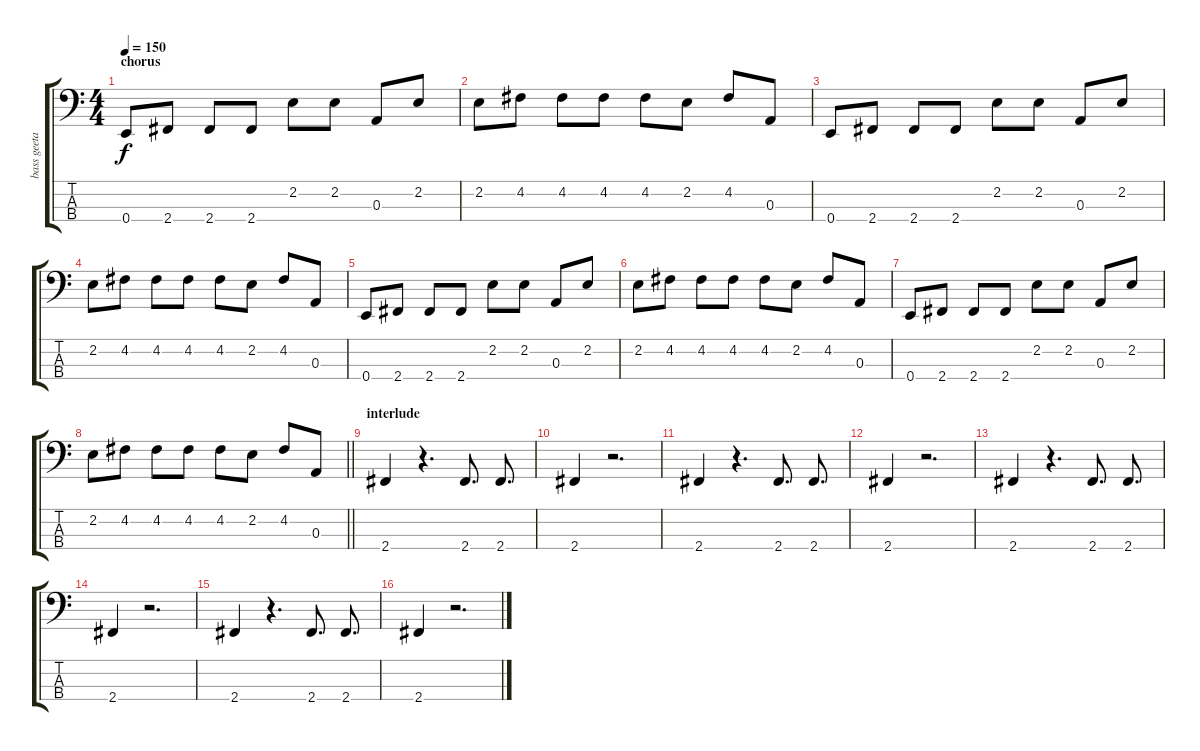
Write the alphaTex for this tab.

\track ("bass geetar" "bass geeta") {instrument electricbasspick}
\staff {score tabs}
\tuning (G2 D2 A1 E1) {hide}
\ts (4 4)
\section ("" "chorus")
\tempo 150
\clef f4
\ks c
0.4.8{dy f} 2.4.8 2.4.8 2.4.8 2.2.8 2.2.8 0.3.8 2.2.8 |
2.2.8 4.2.8 4.2.8 4.2.8 4.2.8 2.2.8 4.2.8 0.3.8 |
0.4.8 2.4.8 2.4.8 2.4.8 2.2.8 2.2.8 0.3.8 2.2.8 |
2.2.8 4.2.8 4.2.8 4.2.8 4.2.8 2.2.8 4.2.8 0.3.8 |
0.4.8 2.4.8 2.4.8 2.4.8 2.2.8 2.2.8 0.3.8 2.2.8 |
2.2.8 4.2.8 4.2.8 4.2.8 4.2.8 2.2.8 4.2.8 0.3.8 |
0.4.8 2.4.8 2.4.8 2.4.8 2.2.8 2.2.8 0.3.8 2.2.8 |
\barLineRight lightlight
2.2.8 4.2.8 4.2.8 4.2.8 4.2.8 2.2.8 4.2.8 0.3.8 |
\section ("" "interlude")
2.4.4 r.4{d} 2.4.8{d} 2.4.8{d} |
2.4.4 r.2{d} |
2.4.4 r.4{d} 2.4.8{d} 2.4.8{d} |
2.4.4 r.2{d} |
2.4.4 r.4{d} 2.4.8{d} 2.4.8{d} |
2.4.4 r.2{d} |
2.4.4 r.4{d} 2.4.8{d} 2.4.8{d} |
2.4.4 r.2{d}
